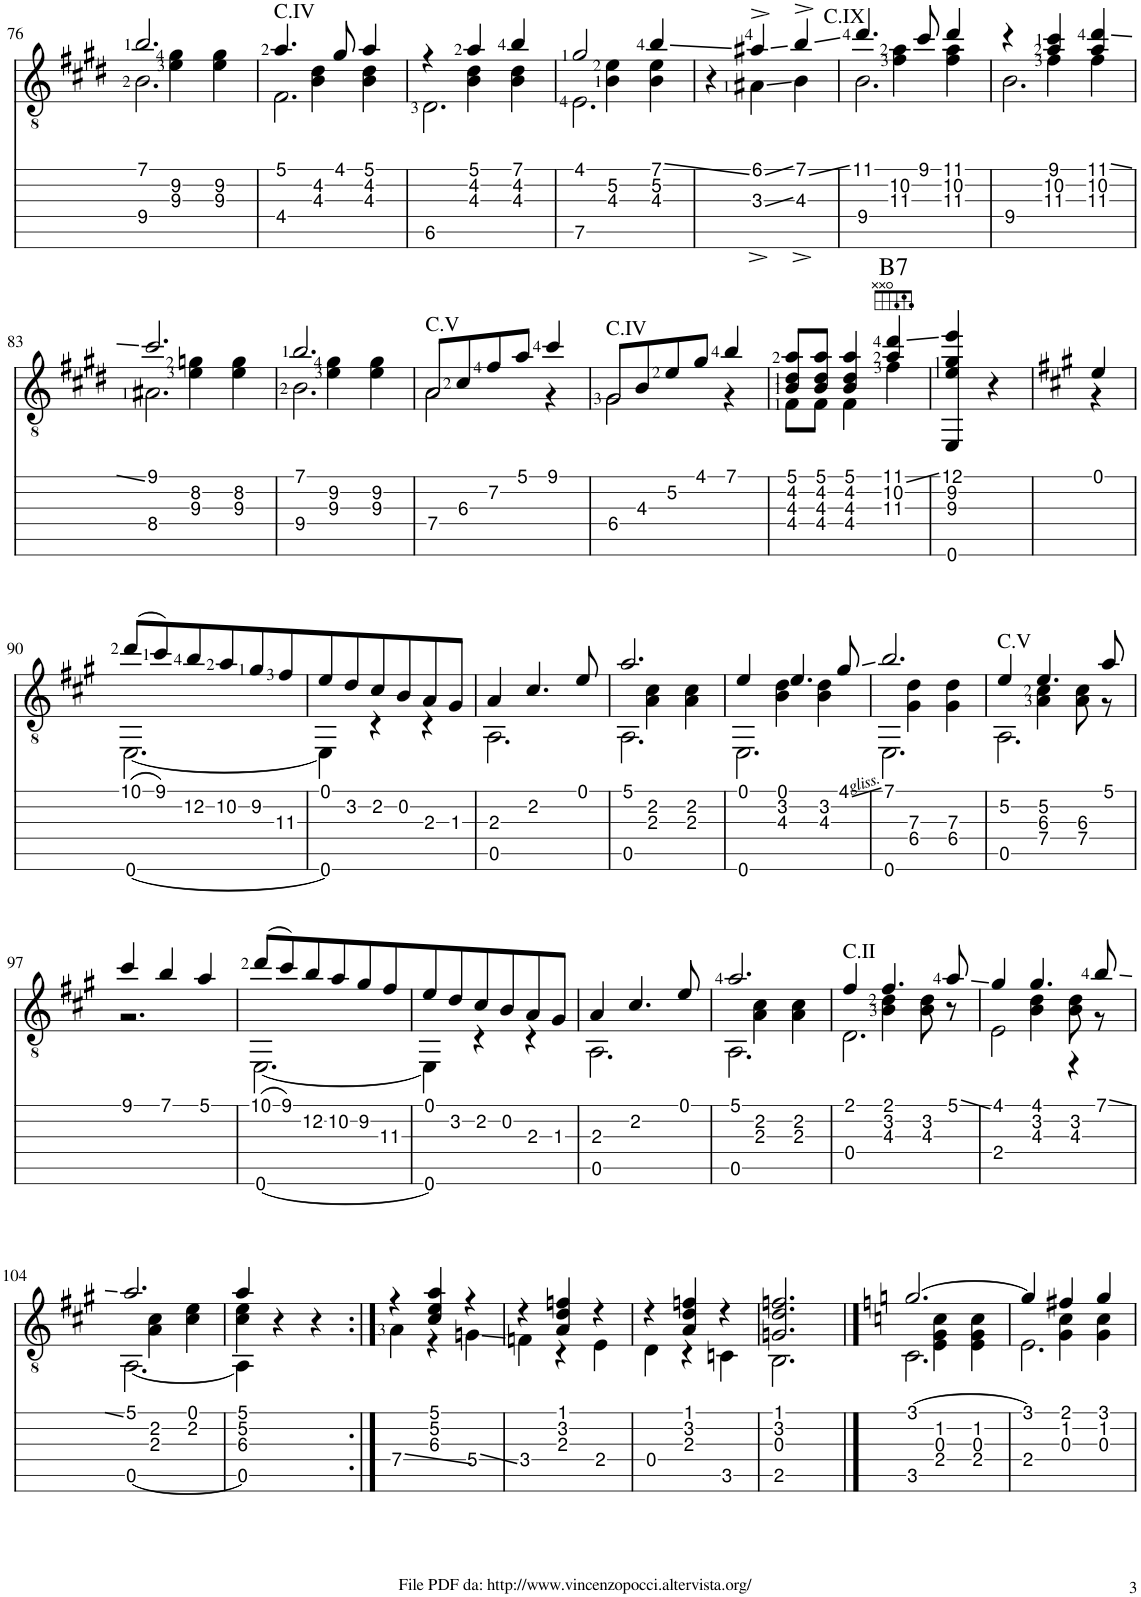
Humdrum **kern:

**kern	**kern	**harte
*part1	*part1	*part1
*staff2	*staff1	*
*I"Guitar	*	*
*I'Guit.	*	*
!!LO:PB:g=z
*	*clefGv2	*
*k[f#c#g#d#]	*k[f#c#g#d#]	*
*M3/4	*M3/4	*
=76	=76	=76
*^	*^	*
*	*^	*	*^	*
2.b	4ryy	2.B	2.b/	4ryy	2.B\	.
.	4e 4g#	.	.	4e\ 4g#\	.	.
.	4e 4g#	.	.	4e\ 4g#\	.	.
=77	=77	=77	=77	=77	=77	=77
!	!	!	!LO:TX:a:t=C.IV	!	!	!
4.a	4ryy	2.F#	4.a/	4ryy	2.F#\	.
.	4B 4d#	.	.	4B\ 4d#\	.	.
8g#	.	.	8g#/	.	.	.
4a	4B 4d#	.	4a/	4B\ 4d#\	.	.
=78	=78	=78	=78	=78	=78	=78
4r	4ryy	2.D#	4r	4ryy	2.D#\	.
4a	4B 4d#	.	4a/	4B\ 4d#\	.	.
4b	4B 4d#	.	4b/	4B\ 4d#\	.	.
=79	=79	=79	=79	=79	=79	=79
2g#	4ryy	2.E	2g#/	4ryy	2.E\	.
.	4B 4e	.	.	4B\ 4e\	.	.
4b	4B 4e	.	4b/	4B\ 4e\	.	.
*	*v	*v	*	*	*	*
*	*	*	*v	*v	*
=80	=80	=80	=80	=80
4r	4ryy	4r	4ryy	.
4a#^	4A#	4a#X^/	4A#X\	.
4b^	4B	4b^/	4B\	.
=81	=81	=81	=81	=81
*	*^	*	*^	*
!	!	!	!LO:TX:a:t=C.IX	!	!	!
4.dd#	4ryy	2.B	4.dd#/	4ryy	2.B\	.
.	4f# 4a	.	.	4f#\ 4a\	.	.
8cc#	.	.	8cc#/	.	.	.
4dd#	4f# 4a	.	4dd#/	4f#\ 4a\	.	.
=82	=82	=82	=82	=82	=82	=82
4r	4ryy	2.B	4r	4ryy	2.B\	.
4a 4cc#	4f#	.	4a/ 4cc#/	4f#\	.	.
4a 4dd#	4f#	.	4a/ 4dd#/	4f#\	.	.
!!LO:LB:g=z	!!	!!
=83	=83	=83	=83	=83	=83	=83
2.cc#	4ryy	2.A#	2.cc#/	4ryy	2.A#X\	.
.	4e 4g	.	.	4e\ 4gn\	.	.
.	4e 4g	.	.	4e\ 4g\	.	.
=84	=84	=84	=84	=84	=84	=84
2.b	4ryy	2.B	2.b/	4ryy	2.B\	.
.	4e 4g#	.	.	4e\ 4g#\	.	.
.	4e 4g#	.	.	4e\ 4g#\	.	.
*	*v	*v	*	*	*	*
*	*	*	*v	*v	*
=85	=85	=85	=85	=85
!	!	!LO:TX:a:t=C.V	!	!
!	!	!LO:N:head=open	!	!
8AL	2A	8A/L	2A\	.
8c#J	.	8c#/	.	.
8f#L	.	8f#/	.	.
8aJ	.	8a/J	.	.
4cc#	4r	4cc#/	4r	.
=86	=86	=86	=86	=86
!	!	!LO:TX:a:t=C.IV	!	!
!	!	!LO:N:head=open	!	!
8G#L	2G#	8G#/L	2G#\	.
8BJ	.	8B/	.	.
8eL	.	8e/	.	.
8g#J	.	8g#/J	.	.
4b	4r	4b/	4r	.
=87	=87	=87	=87	=87
8B\ 8d#\ 8a\L	8F#L	8B/ 8d#/ 8a/L	8F#\L	.
8B\ 8d#\ 8a\J	8F#J	8B/ 8d#/ 8a/J	8F#\J	.
4B 4d# 4a	4F#	4B/ 4d#/ 4a/	4F#\	.
!	!	!	!	!LO:H:kt=7
4a 4dd#	4f#	4a/ 4dd#/	4f#\	B:7
*v	*v	*	*	*
*	*v	*v	*
=88	=88	=88
4EE 4e 4g# 4ee	4EE/ 4e/ 4g#/ 4ee/	.
4r	4r	.
=89	=89	=89
*k[f#c#g#]	*k[f#c#g#]	*
*^	*^	*
4e	4r	4e/	4r	.
!!LO:LB:g=z	!!
=90	=90	=90	=90	=90
8ddL	[2.EE	(8dd/L	[2.EE\	.
8cc#J	.	8cc#/)	.	.
8bL	.	8b/	.	.
8aJ	.	8a/	.	.
8g#L	.	8g#/	.	.
8f#J	.	8f#/	.	.
=91	=91	=91	=91	=91
8eL	4EE]	8e/	4EE\]	.
8dJ	.	8d/	.	.
8c#L	4r	8c#/	4r	.
8BJ	.	8B/	.	.
8AL	4r	8A/	4r	.
8G#J	.	8G#/J	.	.
=92	=92	=92	=92	=92
4A	2.AA	4A/	2.AA\	.
4.c#	.	4.c#/	.	.
8e	.	8e/	.	.
=93	=93	=93	=93	=93
*	*^	*	*^	*
2.a	4ryy	2.AA	2.a/	4ryy	2.AA\	.
.	4A 4c#	.	.	4A\ 4c#\	.	.
.	4A 4c#	.	.	4A\ 4c#\	.	.
=94	=94	=94	=94	=94	=94	=94
4e	4ryy	2.EE	4e/	4ryy	2.EE\	.
4.e	4B 4d	.	4.e/	4B\ 4d\	.	.
.	4B 4d	.	.	4B\ 4d\	.	.
8g#	.	.	8g#/	.	.	.
=95	=95	=95	=95	=95	=95	=95
2.b	4ryy	2.EE	2.b/	4ryy	2.EE\	.
.	4G# 4d	.	.	4G#\ 4d\	.	.
.	4G# 4d	.	.	4G#\ 4d\	.	.
=96	=96	=96	=96	=96	=96	=96
!	!	!	!LO:TX:a:t=C.V	!	!	!
4e	4ryy	2.AA	4e/	4ryy	2.AA\	.
4.e	4A 4c#	.	4.e/	4A\ 4c#\	.	.
.	8A 8c#	.	.	8A\ 8c#\	.	.
8a	8r	.	8a/	8r	.	.
*	*v	*v	*	*	*	*
*	*	*	*v	*v	*
!!LO:LB:g=z
=97	=97	=97	=97	=97
4cc#	2.r	4cc#/	2.r	.
4b	.	4b/	.	.
4a	.	4a/	.	.
=98	=98	=98	=98	=98
8ddL	[2.EE	(8dd/L	[2.EE\	.
8cc#J	.	8cc#/)	.	.
8bL	.	8b/	.	.
8aJ	.	8a/	.	.
8g#L	.	8g#/	.	.
8f#J	.	8f#/	.	.
=99	=99	=99	=99	=99
8eL	4EE]	8e/	4EE\]	.
8dJ	.	8d/	.	.
8c#L	4r	8c#/	4r	.
8BJ	.	8B/	.	.
8AL	4r	8A/	4r	.
8G#J	.	8G#/J	.	.
=100	=100	=100	=100	=100
4A	2.AA	4A/	2.AA\	.
4.c#	.	4.c#/	.	.
8e	.	8e/	.	.
=101	=101	=101	=101	=101
*	*^	*	*^	*
2.a	4ryy	2.AA	2.a/	4ryy	2.AA\	.
.	4A 4c#	.	.	4A\ 4c#\	.	.
.	4A 4c#	.	.	4A\ 4c#\	.	.
=102	=102	=102	=102	=102	=102	=102
!	!	!	!LO:TX:a:t=C.II	!	!	!
4f#	4ryy	2.D	4f#/	4ryy	2.D\	.
4.f#	4B 4d	.	4.f#/	4B\ 4d\	.	.
.	8B 8d	.	.	8B\ 8d\	.	.
8a	8r	.	8a/	8r	.	.
=103	=103	=103	=103	=103	=103	=103
4g#	4ryy	2E	4g#/	4ryy	2E\	.
4.g#	4B 4d	.	4.g#/	4B\ 4d\	.	.
.	8B 8d	4r	.	8B\ 8d\	4r	.
8b	8r	.	8b/	8r	.	.
!!LO:LB:g=z	!!	!!
=104	=104	=104	=104	=104	=104	=104
2.a	4ryy	[2.AA	2.a/	4ryy	[2.AA\	.
.	4A 4c#	.	.	4A\ 4c#\	.	.
.	4c# 4e	.	.	4c#\ 4e\	.	.
=105	=105	=105	=105	=105	=105	=105
4a	4c# 4e	4AA]	4a/	4c#\ 4e\	4AA\]	.
4r	2ryy	2ryy	4r	2ryy	2ryy	.
4r	.	.	4r	.	.	.
*	*v	*v	*	*	*	*
*	*	*	*v	*v	*
=106:|!	=106:|!	=106:|!	=106:|!	=106:|!
4r	4A	4r	4A\	.
4c# 4e 4a	4r	4c#/ 4e/ 4a/	4r	.
4r	4G	4r	4Gn\	.
=107	=107	=107	=107	=107
4r	4F	4r	4Fn\	.
4A 4d 4f	4r	4A/ 4d/ 4fn/	4r	.
4r	4E	4r	4E\	.
=108	=108	=108	=108	=108
4r	4D	4r	4D\	.
4A 4d 4f	4r	4A/ 4d/ 4fn/	4r	.
4r	4C	4r	4Cn\	.
=109	=109	=109	=109	=109
2.G 2.d 2.f	2.BB	2.Gn/ 2.d/ 2.fn/	2.BB\	.
*v	*v	*	*	*
*	*v	*v	*
==110	==110	==110
*k[]	*k[]	*
*^	*^	*
*	*^	*	*^	*
[2.g	4ryy	2.C	[2.g/	4ryy	2.C\	.
.	4E 4G 4c	.	.	4E\ 4G\ 4c\	.	.
.	4E 4G 4c	.	.	4E\ 4G\ 4c\	.	.
=111	=111	=111	=111	=111	=111	=111
4g]	4ryy	2.E	4g/]	4ryy	2.E\	.
4f#X	4G 4c	.	4f#X/	4G\ 4c\	.	.
4g	4G 4c	.	4g/	4G\ 4c\	.	.
*v	*v	*v	*	*	*	*
*	*v	*v	*v	*
=	=	=
*-	*-	*-
